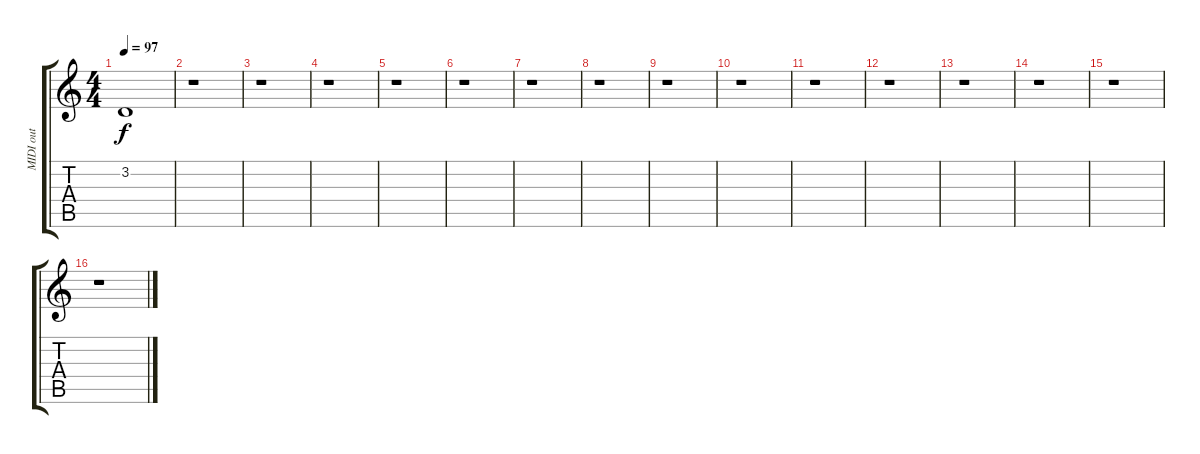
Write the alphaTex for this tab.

\track ("MIDI out" "MIDI out") {instrument seashore}
\staff {score tabs}
\tuning (E4 B3 G3 D3 A2 E2) {hide}
\ts (4 4)
\tempo 97
\clef g2
\ks c
3.2{t}.1{dy f} |
r.1 |
r.1 |
r.1 |
r.1 |
r.1 |
r.1 |
r.1 |
r.1 |
r.1 |
r.1 |
r.1 |
r.1 |
r.1 |
r.1 |
r.1
